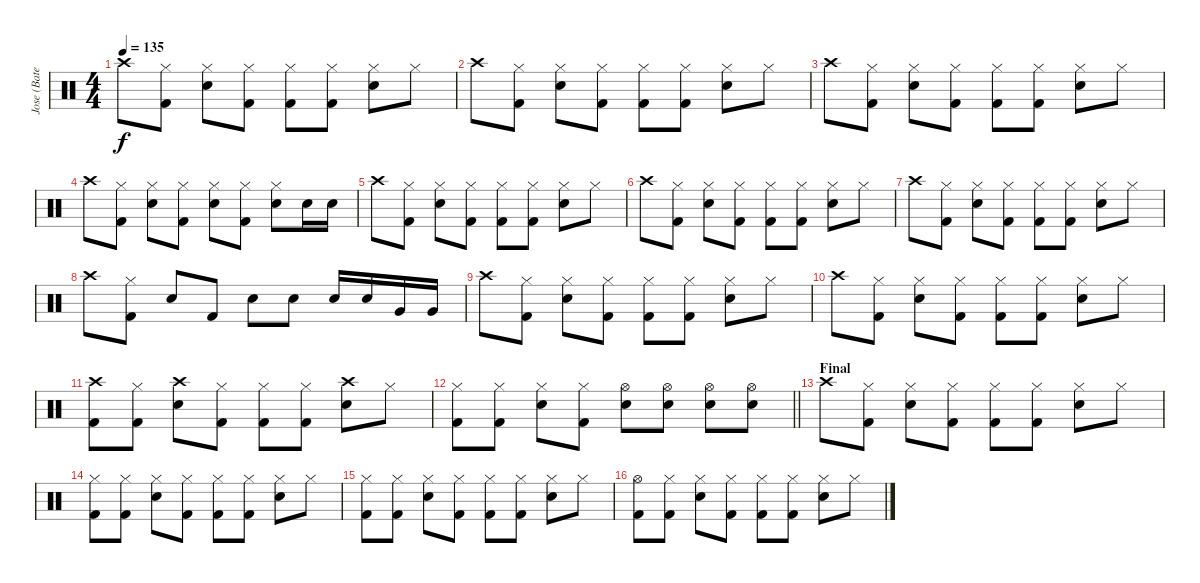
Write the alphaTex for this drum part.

\track ("Jose (Bateria)" "Jose (Bate") {instrument percussion}
\staff {score}
\articulation defaults
\ts (4 4)
\tempo 135
\clef neutral
\ks c "Crash high (hit)".8{dy f}
("Hi-Hat (closed)" "Kick (hit) 2").8 ("Hi-Hat (closed)" "Snare (hit) 2").8 ("Hi-Hat (closed)" "Kick (hit) 2").8 ("Hi-Hat (closed)" "Kick (hit) 2").8 ("Hi-Hat (closed)" "Kick (hit) 2").8 ("Hi-Hat (closed)" "Snare (hit) 2").8 "Hi-Hat (closed)".8 |
"Crash high (hit)".8 ("Hi-Hat (closed)" "Kick (hit) 2").8 ("Hi-Hat (closed)" "Snare (hit) 2").8 ("Hi-Hat (closed)" "Kick (hit) 2").8 ("Hi-Hat (closed)" "Kick (hit) 2").8 ("Hi-Hat (closed)" "Kick (hit) 2").8 ("Hi-Hat (closed)" "Snare (hit) 2").8 "Hi-Hat (closed)".8 |
"Crash high (hit)".8 ("Hi-Hat (closed)" "Kick (hit) 2").8 ("Hi-Hat (closed)" "Snare (hit) 2").8 ("Hi-Hat (closed)" "Kick (hit) 2").8 ("Hi-Hat (closed)" "Kick (hit) 2").8 ("Hi-Hat (closed)" "Kick (hit) 2").8 ("Hi-Hat (closed)" "Snare (hit) 2").8 "Hi-Hat (closed)".8 |
"Crash high (hit)".8 ("Hi-Hat (closed)" "Kick (hit) 2").8 ("Hi-Hat (closed)" "Snare (hit) 2").8 ("Hi-Hat (closed)" "Kick (hit) 2").8 ("Hi-Hat (closed)" "Snare (hit) 2").8 ("Hi-Hat (closed)" "Kick (hit) 2").8 ("Hi-Hat (closed)" "Snare (hit) 2").8 "Snare (hit) 2".16 "Snare (hit) 2".16 |
"Crash high (hit)".8 ("Hi-Hat (closed)" "Kick (hit) 2").8 ("Hi-Hat (closed)" "Snare (hit) 2").8 ("Hi-Hat (closed)" "Kick (hit) 2").8 ("Hi-Hat (closed)" "Kick (hit) 2").8 ("Hi-Hat (closed)" "Kick (hit) 2").8 ("Hi-Hat (closed)" "Snare (hit) 2").8 "Hi-Hat (closed)".8 |
"Crash high (hit)".8 ("Hi-Hat (closed)" "Kick (hit) 2").8 ("Hi-Hat (closed)" "Snare (hit) 2").8 ("Hi-Hat (closed)" "Kick (hit) 2").8 ("Hi-Hat (closed)" "Kick (hit) 2").8 ("Hi-Hat (closed)" "Kick (hit) 2").8 ("Hi-Hat (closed)" "Snare (hit) 2").8 "Hi-Hat (closed)".8 |
"Crash high (hit)".8 ("Hi-Hat (closed)" "Kick (hit) 2").8 ("Hi-Hat (closed)" "Snare (hit) 2").8 ("Hi-Hat (closed)" "Kick (hit) 2").8 ("Hi-Hat (closed)" "Kick (hit) 2").8 ("Hi-Hat (closed)" "Kick (hit) 2").8 ("Hi-Hat (closed)" "Snare (hit) 2").8 "Hi-Hat (closed)".8 |
"Crash high (hit)".8 ("Hi-Hat (closed)" "Kick (hit) 2").8 "Snare (hit) 2".8 "Kick (hit) 2".8 "Snare (hit) 2".8 "Snare (hit) 2".8 "Snare (hit) 2".16 "Snare (hit) 2".16 "Very Low Tom (hit)".16 "Very Low Tom (hit)".16 |
"Crash high (hit)".8 ("Hi-Hat (closed)" "Kick (hit) 2").8 ("Hi-Hat (closed)" "Snare (hit) 2").8 ("Hi-Hat (closed)" "Kick (hit) 2").8 ("Hi-Hat (closed)" "Kick (hit) 2").8 ("Hi-Hat (closed)" "Kick (hit) 2").8 ("Hi-Hat (closed)" "Snare (hit) 2").8 "Hi-Hat (closed)".8 |
"Crash high (hit)".8 ("Hi-Hat (closed)" "Kick (hit) 2").8 ("Hi-Hat (closed)" "Snare (hit) 2").8 ("Hi-Hat (closed)" "Kick (hit) 2").8 ("Hi-Hat (closed)" "Kick (hit) 2").8 ("Hi-Hat (closed)" "Kick (hit) 2").8 ("Hi-Hat (closed)" "Snare (hit) 2").8 "Hi-Hat (closed)".8 |
("Crash high (hit)" "Kick (hit) 2").8 ("Hi-Hat (closed)" "Kick (hit) 2").8 ("Crash high (hit)" "Snare (hit) 2").8 ("Hi-Hat (closed)" "Kick (hit) 2").8 ("Hi-Hat (closed)" "Kick (hit) 2").8 ("Hi-Hat (closed)" "Kick (hit) 2").8 ("Crash high (hit)" "Snare (hit) 2").8 "Hi-Hat (closed)".8 |
\barLineRight lightlight
("Hi-Hat (closed)" "Kick (hit) 2").8 ("Hi-Hat (closed)" "Kick (hit) 2").8 ("Hi-Hat (closed)" "Snare (hit) 2").8 ("Hi-Hat (closed)" "Kick (hit) 2").8 ("Hi-Hat (open)" "Snare (hit) 2").8 ("Hi-Hat (open)" "Snare (hit) 2").8 ("Hi-Hat (open)" "Snare (hit) 2").8 ("Hi-Hat (open)" "Snare (hit) 2").8 |
\section ("" "Final")
"Crash high (hit)".8 ("Hi-Hat (closed)" "Kick (hit) 2").8 ("Hi-Hat (closed)" "Snare (hit) 2").8 ("Hi-Hat (closed)" "Kick (hit) 2").8 ("Hi-Hat (closed)" "Kick (hit) 2").8 ("Hi-Hat (closed)" "Kick (hit) 2").8 ("Hi-Hat (closed)" "Snare (hit) 2").8 "Hi-Hat (closed)".8 |
("Hi-Hat (closed)" "Kick (hit) 2").8 ("Hi-Hat (closed)" "Kick (hit) 2").8 ("Hi-Hat (closed)" "Snare (hit) 2").8 ("Hi-Hat (closed)" "Kick (hit) 2").8 ("Hi-Hat (closed)" "Kick (hit) 2").8 ("Hi-Hat (closed)" "Kick (hit) 2").8 ("Hi-Hat (closed)" "Snare (hit) 2").8 "Hi-Hat (closed)".8 |
("Hi-Hat (closed)" "Kick (hit) 2").8 ("Hi-Hat (closed)" "Kick (hit) 2").8 ("Hi-Hat (closed)" "Snare (hit) 2").8 ("Hi-Hat (closed)" "Kick (hit) 2").8 ("Hi-Hat (closed)" "Kick (hit) 2").8 ("Hi-Hat (closed)" "Kick (hit) 2").8 ("Hi-Hat (closed)" "Snare (hit) 2").8 "Hi-Hat (closed)".8 |
("Hi-Hat (open)" "Kick (hit) 2").8 ("Hi-Hat (closed)" "Kick (hit) 2").8 ("Hi-Hat (closed)" "Snare (hit) 2").8 ("Hi-Hat (closed)" "Kick (hit) 2").8 ("Hi-Hat (closed)" "Kick (hit) 2").8 ("Hi-Hat (closed)" "Kick (hit) 2").8 ("Hi-Hat (closed)" "Snare (hit) 2").8 "Hi-Hat (closed)".8
